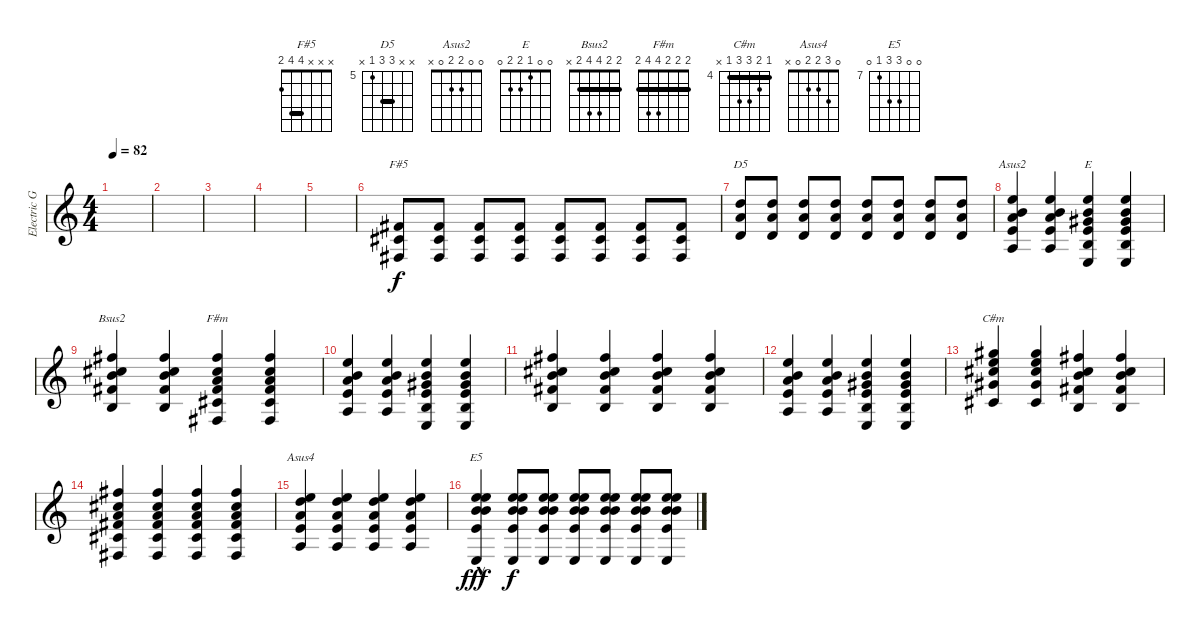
\track ("Electric Guitar" "Electric G") {instrument distortionguitar}
\staff {score}
\tuning (E4 B3 G3 D3 A2 E2) {hide}
\chord ("F#5" x x x 4 4 2) {barre 4}
\chord ("D5" x x 7 7 5 x) {firstfret 5 barre 7}
\chord ("Asus2" 0 0 2 2 0 x)
\chord ("E" 0 0 1 2 2 0)
\chord ("Bsus2" 2 2 4 4 2 x) {barre 2}
\chord ("F#m" 2 2 2 4 4 2) {barre 2}
\chord ("C#m" 4 5 6 6 4 x) {firstfret 4 barre 4}
\chord ("Asus4" 0 3 2 2 0 x)
\chord ("E5" 0 0 9 9 7 0) {firstfret 7}
\ts (4 4)
\tempo 82
\clef g2
\ks c
|
|
|
|
|
(4.4 4.5 2.6).8{ch "F#5"} (4.4 4.5 2.6).8 (4.4 4.5 2.6).8 (4.4 4.5 2.6).8 (4.4 4.5 2.6).8 (4.4 4.5 2.6).8 (4.4 4.5 2.6).8 (4.4 4.5 2.6).8 |
(7.3 7.4 5.5).8{ch "D5"} (7.3 7.4 5.5).8 (7.3 7.4 5.5).8 (7.3 7.4 5.5).8 (7.3 7.4 5.5).8 (7.3 7.4 5.5).8 (7.3 7.4 5.5).8 (7.3 7.4 5.5).8 |
(0.1 0.2 2.3 2.4 0.5).4{ch "Asus2"} (0.1 0.2 2.3 2.4 0.5).4 (0.1 0.2 1.3 2.4 2.5 0.6).4{ch "E"} (0.1 0.2 1.3 2.4 2.5 0.6).4 |
(2.1 2.2 4.3 4.4 2.5).4{ch "Bsus2"} (2.1 2.2 4.3 4.4 2.5).4 (2.1 2.2 2.3 4.4 4.5 2.6).4{ch "F#m"} (2.1 2.2 2.3 4.4 4.5 2.6).4 |
(0.1 0.2 2.3 2.4 0.5).4 (0.1 0.2 2.3 2.4 0.5).4 (0.1 0.2 1.3 2.4 2.5 0.6).4 (0.1 0.2 1.3 2.4 2.5 0.6).4 |
(2.1 2.2 4.3 4.4 2.5).4 (2.1 2.2 4.3 4.4 2.5).4 (2.1 2.2 4.3 4.4 2.5).4 (2.1 2.2 4.3 4.4 2.5).4 |
(0.1 0.2 2.3 2.4 0.5).4 (0.1 0.2 2.3 2.4 0.5).4 (0.1 0.2 1.3 2.4 2.5 0.6).4 (0.1 0.2 1.3 2.4 2.5 0.6).4 |
(4.1 5.2 6.3 6.4 4.5).4{ch "C#m"} (4.1 5.2 6.3 6.4 4.5).4 (2.1 2.2 4.3 4.4 2.5).4 (2.1 2.2 4.3 4.4 2.5).4 |
(2.1 2.2 2.3 4.4 4.5 2.6).4 (2.1 2.2 2.3 4.4 4.5 2.6).4 (2.1 2.2 2.3 4.4 4.5 2.6).4 (2.1 2.2 2.3 4.4 4.5 2.6).4 |
(0.1 3.2 2.3 2.4 0.5).4{ch "Asus4"} (0.1 3.2 2.3 2.4 0.5).4 (0.1 3.2 2.3 2.4 0.5).4 (0.1 3.2 2.3 2.4 0.5).4 |
(0.1 0.2 9.3 9.4 7.5 0.6{hac}).4{bd 120 ch "E5" dy fff} (0.1 0.2 9.3 9.4 7.5 0.6).8{dy f} (0.1 0.2 9.3 9.4 7.5 0.6).8 (0.1 0.2 9.3 9.4 7.5 0.6).8 (0.1 0.2 9.3 9.4 7.5 0.6).8 (0.1 0.2 9.3 9.4 7.5 0.6).8 (0.1 0.2 9.3 9.4 7.5 0.6).8
